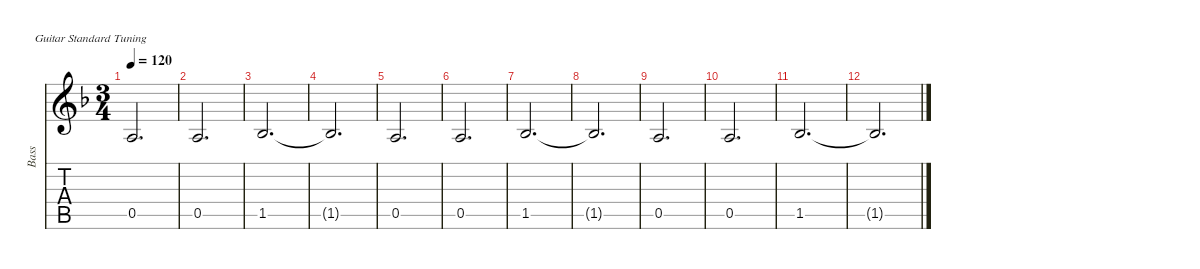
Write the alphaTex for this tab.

\defaultSystemsLayout 4
\hideDynamics
\bracketExtendMode nobrackets
\track ("Bass" "Bass") {instrument acousticguitarsteel}
\staff {score tabs}
\tuning (E4 B3 G3 D3 A2 E2)
\ts (3 4)
\beaming (8 2 2 2)
\tempo 120
\clef g2
\ks f
0.5{acc forcenatural}.2{d dy mf instrument acousticguitarsteel} |
0.5{acc forcenatural}.2{d} |
1.5{acc b}.2{d} |
1.5{t acc b}.2{d} |
0.5{acc forcenatural}.2{d} |
0.5{acc forcenatural}.2{d} |
1.5{acc b}.2{d} |
1.5{t acc b}.2{d} |
0.5{acc forcenatural}.2{d} |
0.5{acc forcenatural}.2{d} |
1.5{acc b}.2{d} |
1.5{t acc b}.2{d}
